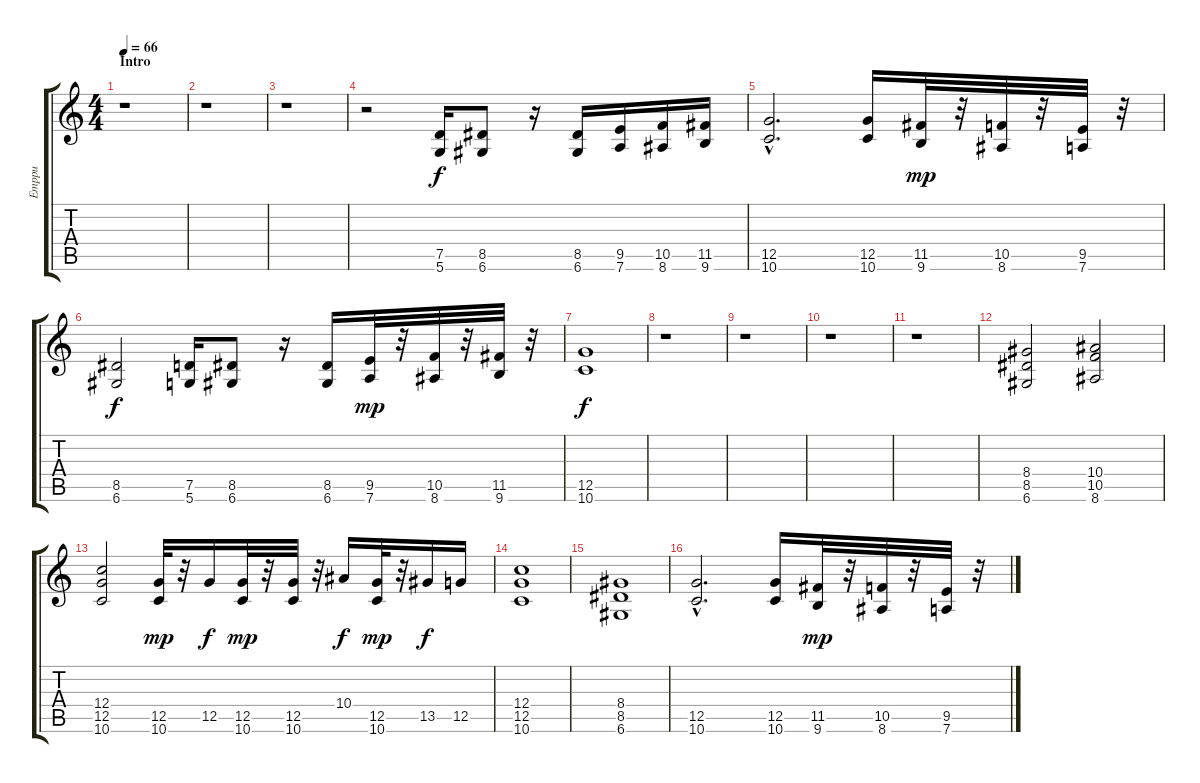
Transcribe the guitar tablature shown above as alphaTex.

\track ("Emppu" "Emppu") {instrument distortionguitar}
\staff {score tabs}
\tuning (D4 A3 F3 C3 G2 D2) {hide}
\ts (4 4)
\section ("" "Intro")
\tempo 66
\clef g2
\ks c
r.1{dy f instrument distortionguitar} |
r.1 |
r.1 |
r.2 (7.5 5.6).16 (8.5 6.6).8 r.16 (8.5 6.6).16 (9.5 7.6).16 (10.5 8.6).16 (11.5 9.6).16 |
(12.5{hac} 10.6{hac}).2{d} (12.5 10.6).16 (11.5 9.6).32{dy mp} r.32 (10.5 8.6).32 r.32 (9.5 7.6).32 r.32 |
(8.5 6.6).2{dy f} (7.5 5.6).16 (8.5 6.6).8 r.16 (8.5 6.6).16 (9.5 7.6).32{dy mp} r.32 (10.5 8.6).32 r.32 (11.5 9.6).32 r.32 |
(12.5 10.6).1{dy f} |
r.1 |
r.1 |
r.1 |
r.1 |
(8.4 8.5 6.6).2 (10.4 10.5 8.6).2 |
(12.4 12.5 10.6).2 (12.5 10.6).32{dy mp} r.32 12.5.16{dy f} (12.5 10.6).32{dy mp} r.32 (12.5 10.6).32 r.32 10.4.16{dy f} (12.5 10.6).32{dy mp} r.32 13.5.16{dy f} 12.5.16 |
(12.4 12.5 10.6).1 |
(8.4 8.5 6.6).1 |
(12.5{hac} 10.6{hac}).2{d} (12.5 10.6).16 (11.5 9.6).32{dy mp} r.32 (10.5 8.6).32 r.32 (9.5 7.6).32 r.32
